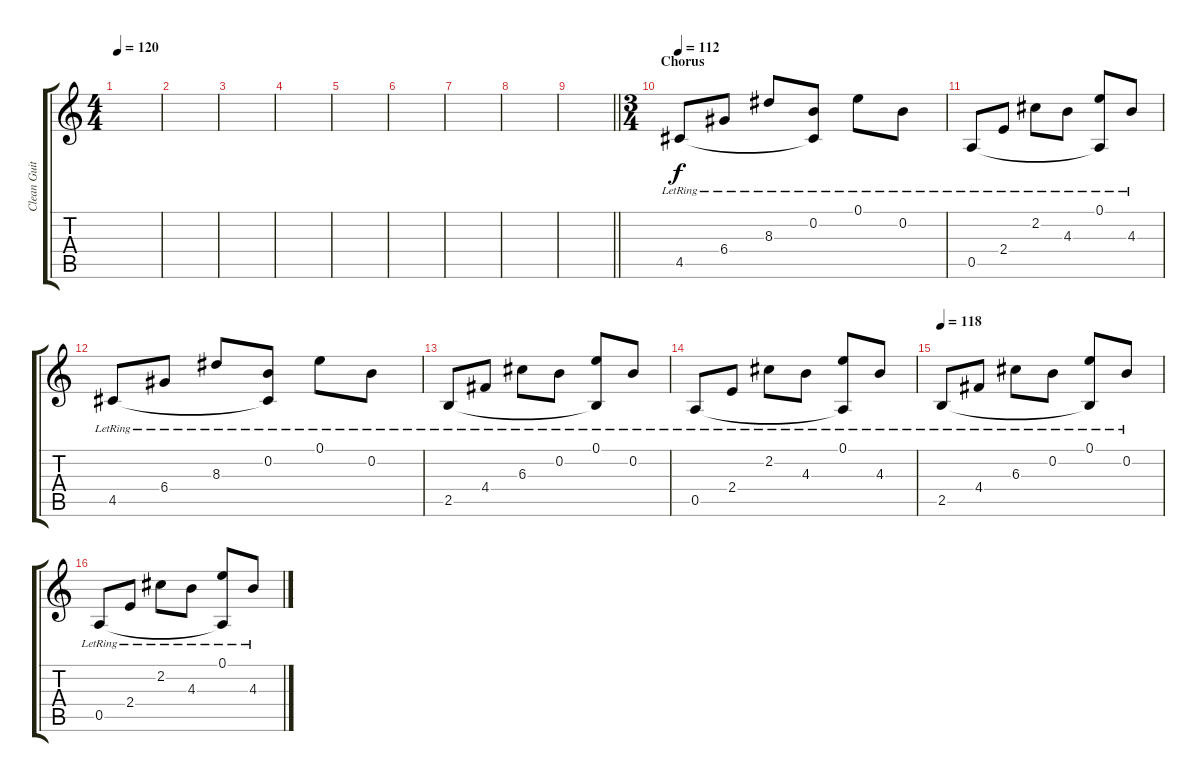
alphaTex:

\track ("Clean Guitar" "Clean Guit") {instrument electricguitarclean}
\staff {score tabs}
\tuning (E4 B3 G3 D3 A2 E2) {hide}
\ts (4 4)
\tempo 120
\clef g2
\ks c
|
|
|
|
|
|
|
|
\barLineRight lightlight
|
\ts (3 4)
\section ("" "Chorus")
\tempo 112
4.5{lr}.8{volume 11 instrument electricguitarclean} 6.4{lr}.8 8.3{lr}.8 (0.2{lr} 4.5{t}).8 0.1{lr}.8 0.2{lr}.8 |
0.5{lr}.8 2.4{lr}.8 2.2{lr}.8 4.3{lr}.8 (0.1{lr} 0.5{t}).8 4.3{lr}.8 |
4.5{lr}.8 6.4{lr}.8 8.3{lr}.8 (0.2{lr} 4.5{t}).8 0.1{lr}.8 0.2{lr}.8 |
2.5{lr}.8 4.4{lr}.8 6.3{lr}.8 0.2{lr}.8 (0.1{lr} 2.5{t}).8 0.2{lr}.8 |
0.5{lr}.8 2.4{lr}.8 2.2{lr}.8 4.3{lr}.8 (0.1{lr} 0.5{t}).8 4.3{lr}.8 |
\tempo 118
2.5{lr}.8 4.4{lr}.8 6.3{lr}.8 0.2{lr}.8 (0.1{lr} 2.5{t}).8 0.2{lr}.8 |
0.5{lr}.8 2.4{lr}.8 2.2{lr}.8 4.3{lr}.8 (0.1{lr} 0.5{t}).8 4.3{lr}.8
